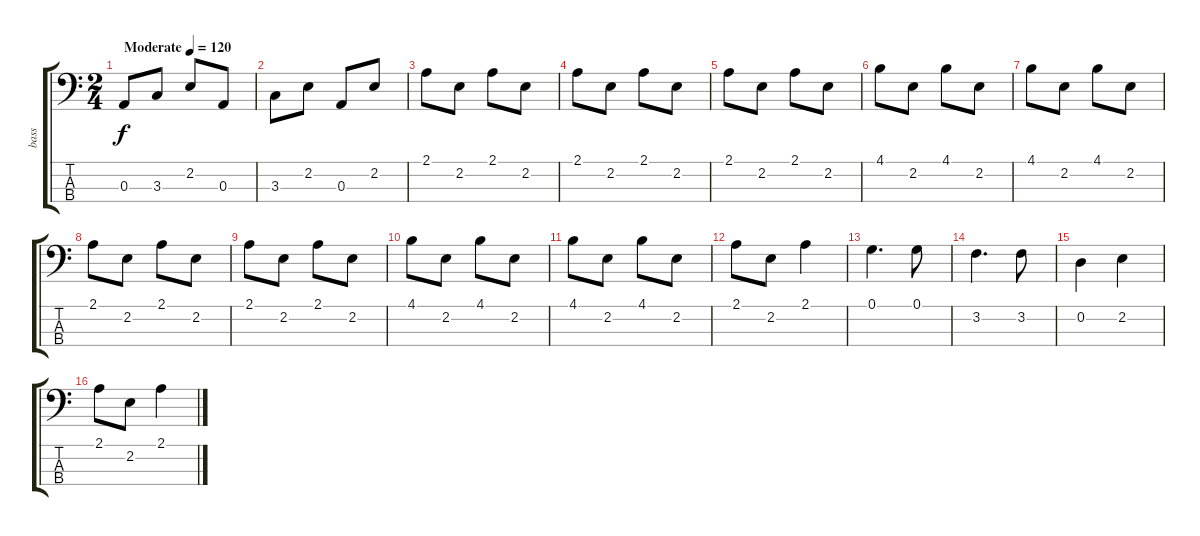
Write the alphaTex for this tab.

\track ("bass" "bass") {instrument electricbasspick}
\staff {score tabs}
\tuning (G2 D2 A1 E1) {hide}
\ts (2 4)
\tempo (120 "Moderate")
\clef f4
\ks c
0.3.8{dy f instrument electricbasspick} 3.3.8 2.2.8 0.3.8 |
3.3.8 2.2.8 0.3.8 2.2.8 |
2.1.8 2.2.8 2.1.8 2.2.8 |
2.1.8 2.2.8 2.1.8 2.2.8 |
2.1.8 2.2.8 2.1.8 2.2.8 |
4.1.8 2.2.8 4.1.8 2.2.8 |
4.1.8 2.2.8 4.1.8 2.2.8 |
2.1.8 2.2.8 2.1.8 2.2.8 |
2.1.8 2.2.8 2.1.8 2.2.8 |
4.1.8 2.2.8 4.1.8 2.2.8 |
4.1.8 2.2.8 4.1.8 2.2.8 |
2.1.8 2.2.8 2.1.4 |
0.1.4{d} 0.1.8 |
3.2.4{d} 3.2.8 |
0.2.4 2.2.4 |
2.1.8 2.2.8 2.1.4
